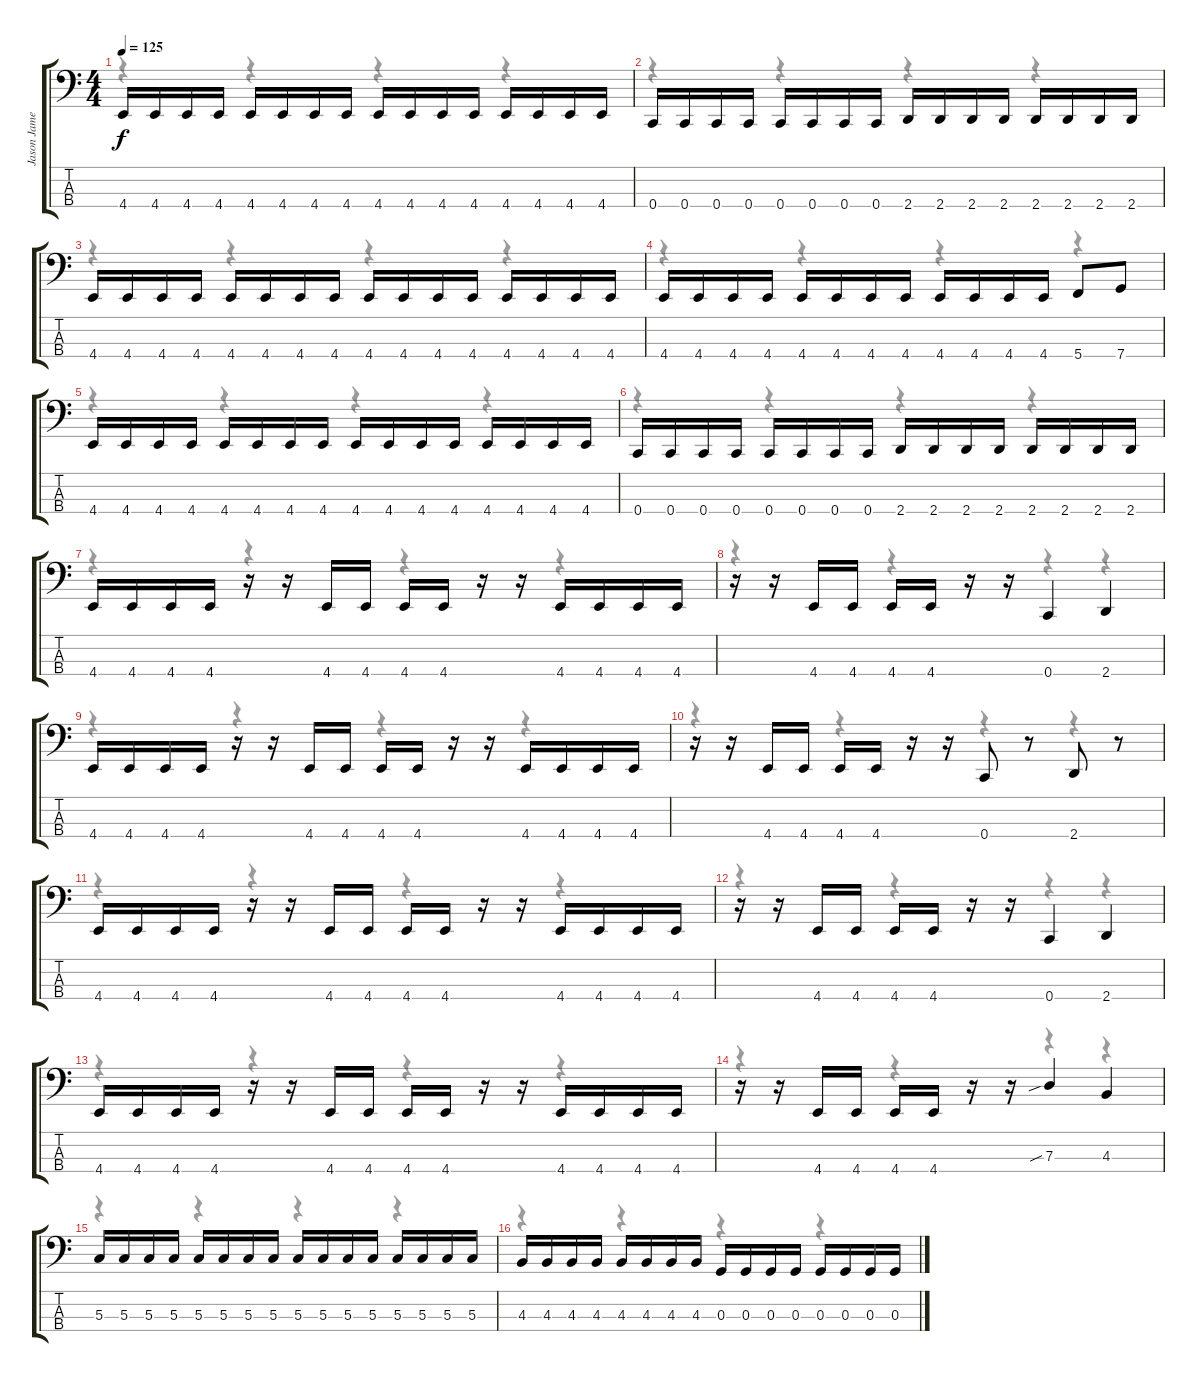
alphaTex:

\track ("Jason James" "Jason Jame") {solo instrument electricbasspick}
\staff {score tabs}
\tuning (F2 C2 G1 C1) {hide}
\voice
\ts (4 4)
\tempo 125
\clef f4
\ks c
4.4.16{dy f} 4.4.16 4.4.16 4.4.16 4.4.16 4.4.16 4.4.16 4.4.16 4.4.16 4.4.16 4.4.16 4.4.16 4.4.16 4.4.16 4.4.16 4.4.16 |
0.4.16 0.4.16 0.4.16 0.4.16 0.4.16 0.4.16 0.4.16 0.4.16 2.4.16 2.4.16 2.4.16 2.4.16 2.4.16 2.4.16 2.4.16 2.4.16 |
4.4.16 4.4.16 4.4.16 4.4.16 4.4.16 4.4.16 4.4.16 4.4.16 4.4.16 4.4.16 4.4.16 4.4.16 4.4.16 4.4.16 4.4.16 4.4.16 |
4.4.16 4.4.16 4.4.16 4.4.16 4.4.16 4.4.16 4.4.16 4.4.16 4.4.16 4.4.16 4.4.16 4.4.16 5.4.8 7.4.8 |
4.4.16 4.4.16 4.4.16 4.4.16 4.4.16 4.4.16 4.4.16 4.4.16 4.4.16 4.4.16 4.4.16 4.4.16 4.4.16 4.4.16 4.4.16 4.4.16 |
0.4.16 0.4.16 0.4.16 0.4.16 0.4.16 0.4.16 0.4.16 0.4.16 2.4.16 2.4.16 2.4.16 2.4.16 2.4.16 2.4.16 2.4.16 2.4.16 |
4.4.16 4.4.16 4.4.16 4.4.16 r.16 r.16 4.4.16 4.4.16 4.4.16 4.4.16 r.16 r.16 4.4.16 4.4.16 4.4.16 4.4.16 |
r.16 r.16 4.4.16 4.4.16 4.4.16 4.4.16 r.16 r.16 0.4.4 2.4.4 |
4.4.16 4.4.16 4.4.16 4.4.16 r.16 r.16 4.4.16 4.4.16 4.4.16 4.4.16 r.16 r.16 4.4.16 4.4.16 4.4.16 4.4.16 |
r.16 r.16 4.4.16 4.4.16 4.4.16 4.4.16 r.16 r.16 0.4.8 r.8 2.4.8 r.8 |
4.4.16 4.4.16 4.4.16 4.4.16 r.16 r.16 4.4.16 4.4.16 4.4.16 4.4.16 r.16 r.16 4.4.16 4.4.16 4.4.16 4.4.16 |
r.16 r.16 4.4.16 4.4.16 4.4.16 4.4.16 r.16 r.16 0.4.4 2.4.4 |
4.4.16 4.4.16 4.4.16 4.4.16 r.16 r.16 4.4.16 4.4.16 4.4.16 4.4.16 r.16 r.16 4.4.16 4.4.16 4.4.16 4.4.16 |
r.16 r.16 4.4.16 4.4.16 4.4.16 4.4.16 r.16 r.16 7.3{sib}.4 4.3.4 |
5.3.16 5.3.16 5.3.16 5.3.16 5.3.16 5.3.16 5.3.16 5.3.16 5.3.16 5.3.16 5.3.16 5.3.16 5.3.16 5.3.16 5.3.16 5.3.16 |
4.3.16 4.3.16 4.3.16 4.3.16 4.3.16 4.3.16 4.3.16 4.3.16 0.3.16 0.3.16 0.3.16 0.3.16 0.3.16 0.3.16 0.3.16 0.3.16
\voice
\clef f4
\ottava regular
\simile none
\ks c
r.4{dy f} r.4 r.4 r.4 |
r.4 r.4 r.4 r.4 |
r.4 r.4 r.4 r.4 |
r.4 r.4 r.4 r.4 |
r.4 r.4 r.4 r.4 |
r.4 r.4 r.4 r.4 |
r.4 r.4 r.4 r.4 |
r.4 r.4 r.4 r.4 |
r.4 r.4 r.4 r.4 |
r.4 r.4 r.4 r.4 |
r.4 r.4 r.4 r.4 |
r.4 r.4 r.4 r.4 |
r.4 r.4 r.4 r.4 |
r.4 r.4 r.4 r.4 |
r.4 r.4 r.4 r.4 |
r.4 r.4 r.4 r.4
